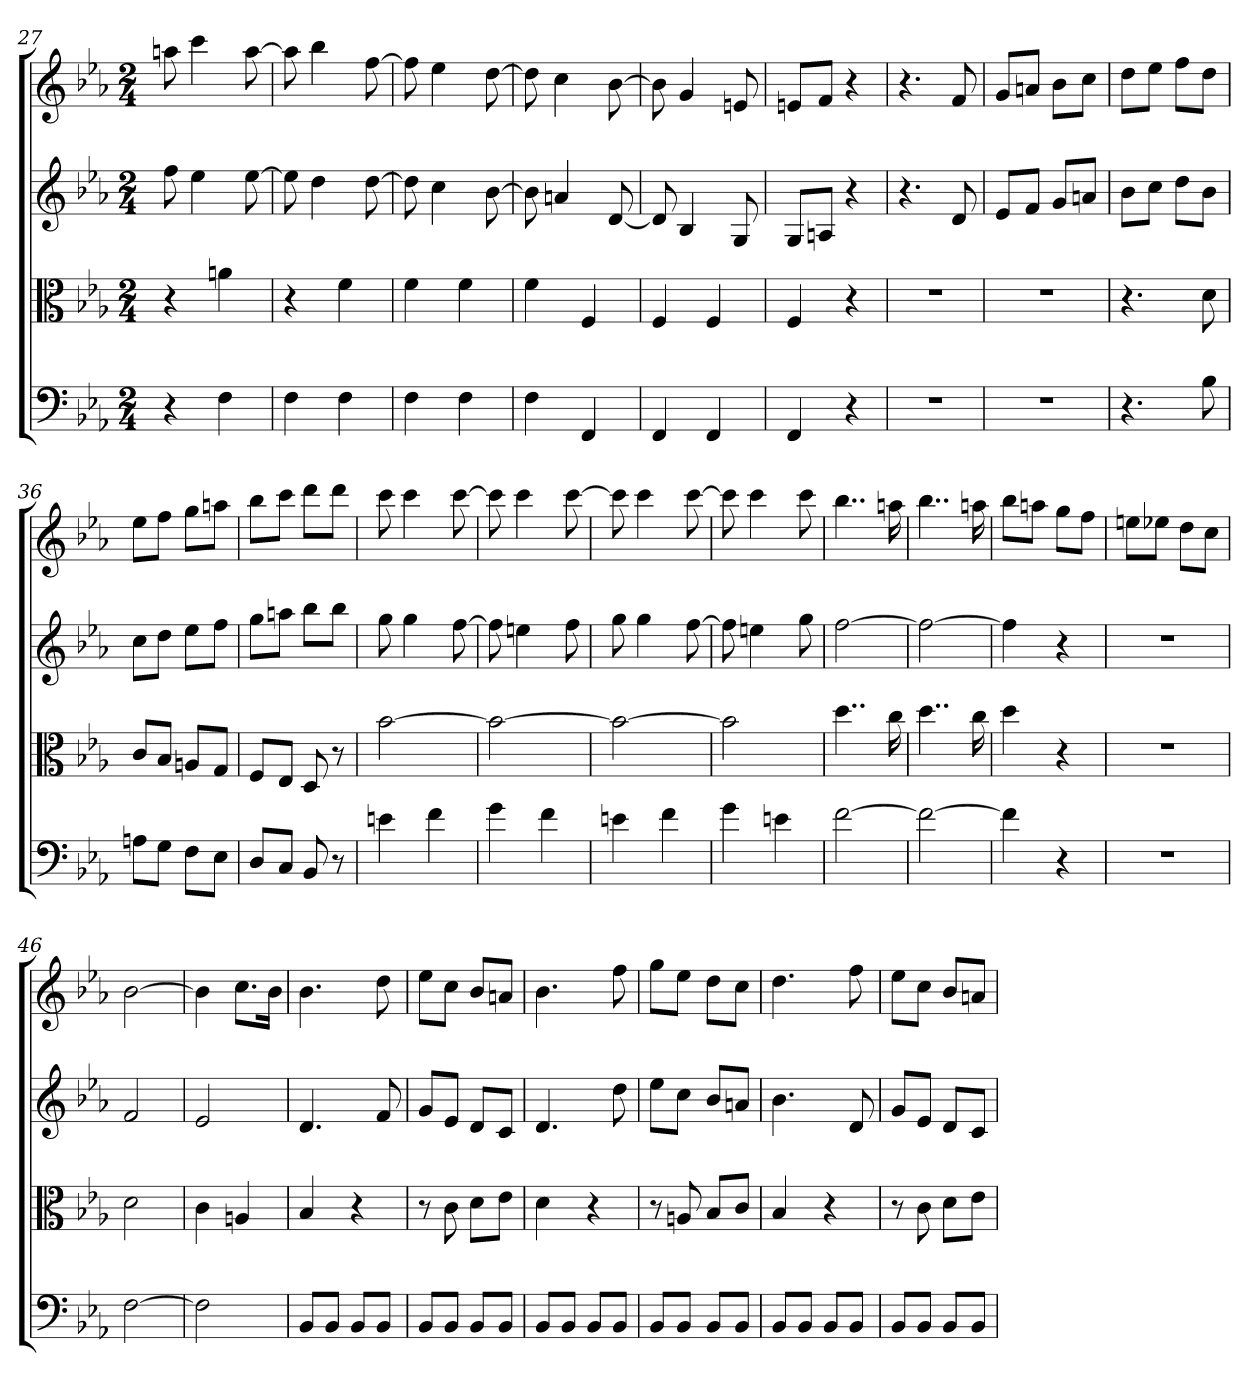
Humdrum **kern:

**kern	**kern	**kern	**kern
*part4	*part3	*part2	*part1
*staff4	*staff3	*staff2	*staff1
*clefF4	*clefC3	*	*
*k[b-e-a-]	*k[b-e-a-]	*k[b-e-a-]	*k[b-e-a-]
*E-:	*E-:	*E-:	*E-:
*M2/4	*M2/4	*M2/4	*M2/4
=27	=27	=27	=27
4r	4r	8ff	8aan
.	.	4ee-	4ccc
4F	4an	.	.
.	.	[8ee-	[8aa
=28	=28	=28	=28
4F	4r	8ee-]	8aa]
.	.	4dd	4bb-
4F	4f	.	.
.	.	[8dd	[8ff
=29	=29	=29	=29
4F	4f	8dd]	8ff]
.	.	4cc	4ee-
4F	4f	.	.
.	.	[8b-	[8dd
=30	=30	=30	=30
4F	4f	8b-]	8dd]
.	.	4an	4cc
4FF	4F	.	.
.	.	[8d	[8b-
=31	=31	=31	=31
4FF	4F	8d]	8b-]
.	.	4B-	4g
4FF	4F	.	.
.	.	8G	8en
=32	=32	=32	=32
4FF	4F	8GL	8enL
.	.	8AnJ	8fJ
4r	4r	4r	4r
=33	=33	=33	=33
2r	2r	4.r	4.r
.	.	8d	8f
=34	=34	=34	=34
2r	2r	8e-L	8gL
.	.	8fJ	8anJ
.	.	8gL	8b-L
.	.	8anJ	8ccJ
=35	=35	=35	=35
4.r	4.r	8b-L	8ddL
.	.	8ccJ	8ee-J
.	.	8ddL	8ffL
8B-	8d	8b-J	8ddJ
=36	=36	=36	=36
8An\L	8c/L	8ccL	8ee-L
8G\J	8B-/J	8ddJ	8ffJ
8F\L	8An/L	8ee-L	8ggL
8E-\J	8G/J	8ffJ	8aanJ
=37	=37	=37	=37
8D/L	8F/L	8ggL	8bb-L
8C/J	8E-/J	8aanJ	8cccJ
8BB-	8D	8bb-L	8dddL
8r	8r	8bb-J	8dddJ
=38	=38	=38	=38
4en	[2b-	8gg	8ccc
.	.	4gg	4ccc
4f	.	.	.
.	.	[8ff	[8ccc
=39	=39	=39	=39
4g	2b-_	8ff]	8ccc]
.	.	4een	4ccc
4f	.	.	.
.	.	8ff	[8ccc
=40	=40	=40	=40
4en	2b-_	8gg	8ccc]
.	.	4gg	4ccc
4f	.	.	.
.	.	[8ff	[8ccc
=41	=41	=41	=41
4g	2b-]	8ff]	8ccc]
.	.	4een	4ccc
4en	.	.	.
.	.	8gg	8ccc
=42	=42	=42	=42
[2f	4..dd	[2ff	4..bb-
.	16cc	.	16aan
=43	=43	=43	=43
2f_	4..dd	2ff_	4..bb-
.	16cc	.	16aan
=44	=44	=44	=44
4f]	4dd	4ff]	8bb-L
.	.	.	8aanJ
4r	4r	4r	8ggL
.	.	.	8ffJ
=45	=45	=45	=45
2r	2r	2r	8eenL
.	.	.	8ee-XJ
.	.	.	8ddL
.	.	.	8ccJ
=46	=46	=46	=46
[2F	2d	2f	[2b-
=47	=47	=47	=47
2F]	4c	2e-	4b-]
.	4An	.	8.ccL
.	.	.	16b-Jk
=48	=48	=48	=48
8BB-/L	4B-	4.d	4.b-
8BB-/J	.	.	.
8BB-/L	4r	.	.
8BB-/J	.	8f	8dd
=49	=49	=49	=49
8BB-/L	8r	8gL	8ee-L
8BB-/J	8c	8e-J	8ccJ
8BB-/L	8d\L	8dL	8b-L
8BB-/J	8e-\J	8cJ	8anJ
=50	=50	=50	=50
8BB-/L	4d	4.d	4.b-
8BB-/J	.	.	.
8BB-/L	4r	.	.
8BB-/J	.	8dd	8ff
=51	=51	=51	=51
8BB-/L	8r	8ee-L	8ggL
8BB-/J	8An	8ccJ	8ee-J
8BB-/L	8B-/L	8b-L	8ddL
8BB-/J	8c/J	8anJ	8ccJ
=52	=52	=52	=52
8BB-/L	4B-	4.b-	4.dd
8BB-/J	.	.	.
8BB-/L	4r	.	.
8BB-/J	.	8d	8ff
=53	=53	=53	=53
8BB-/L	8r	8gL	8ee-L
8BB-/J	8c	8e-J	8ccJ
8BB-/L	8d\L	8dL	8b-L
8BB-/J	8e-\J	8cJ	8anJ
=	=	=	=
*-	*-	*-	*-
